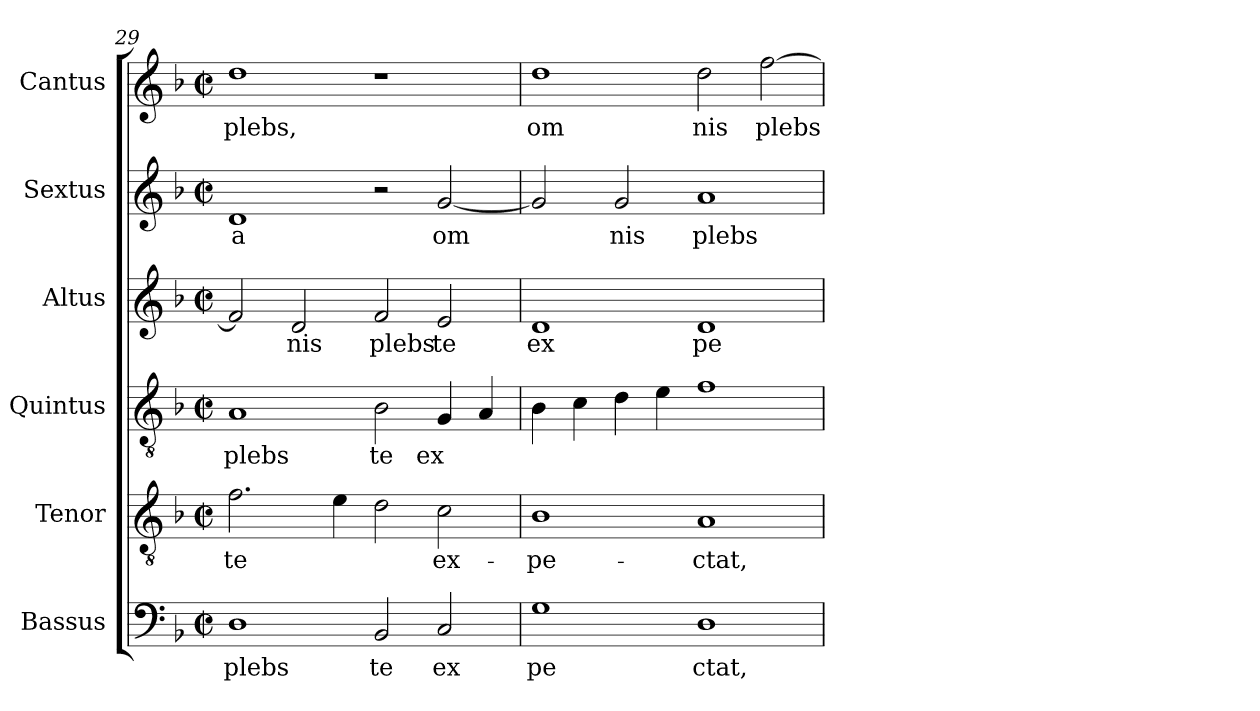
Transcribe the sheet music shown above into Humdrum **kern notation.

**kern	**text	**kern	**text	**kern	**text	**kern	**text	**kern	**text	**kern	**text
*part6	*part6	*part5	*part5	*part4	*part4	*part3	*part3	*part2	*part2	*part1	*part1
*staff6	*staff6	*staff5	*staff5	*staff4	*staff4	*staff3	*staff3	*staff2	*staff2	*staff1	*staff1
*I"Bassus	*	*I"Tenor	*	*I"Quintus	*	*I"Altus	*	*I"Sextus	*	*I"Cantus	*
*clefF4	*	*clefGv2	*	*clefGv2	*	*clefG2	*	*clefG2	*	*clefG2	*
*k[b-]	*	*k[b-]	*	*k[b-]	*	*k[b-]	*	*k[b-]	*	*k[b-]	*
*F:	*	*F:	*	*F:	*	*F:	*	*F:	*	*F:	*
*M2/2	*	*M2/2	*	*M2/2	*	*M2/2	*	*M2/2	*	*M2/2	*
*met(c|)	*	*met(c|)	*	*met(c|)	*	*met(c|)	*	*met(c|)	*	*met(c|)	*
=29	=29	=29	=29	=29	=29	=29	=29	=29	=29	=29	=29
!	!LO:LY:b:cj	!	!LO:LY:b:cj	!	!LO:LY:b:cj	!	!	!	!LO:LY:b:cj	!	!LO:LY:b:cj
1D	plebs	2.f\	te	1A	plebs	2f/]	.	1d	a	1dd	plebs,
!	!	!	!	!	!	!	!LO:LY:b:cj	!	!	!	!
.	.	.	.	.	.	2d/	nis	.	.	.	.
.	.	4e\	.	.	.	.	.	.	.	.	.
!	!LO:LY:b:cj	!	!	!	!LO:LY:b:cj	!	!LO:LY:b:cj	!	!	!	!
2BB-/	te	2d\	.	2B-\	te	2f/	plebs	2r	.	1r	.
!	!LO:LY:b:cj	!	!LO:LY:b:cj	!	!LO:LY:b:cj	!	!LO:LY:b:cj	!	!LO:LY:b	!	!
2C/	ex	2c\	ex-	4G/	ex	2e/	te	[<2g/	om	.	.
.	.	.	.	4A/	.	.	.	.	.	.	.
=30	=30	=30	=30	=30	=30	=30	=30	=30	=30	=30	=30
!	!LO:LY:b:cj	!	!LO:LY:b:cj	!	!	!	!LO:LY:b:cj	!	!	!	!LO:LY:b:cj
1G	pe	1B-	-pe-	4B-\	.	1d	ex	2g/]	.	1dd	om
.	.	.	.	4c\	.	.	.	.	.	.	.
!	!	!	!	!	!	!	!	!	!LO:LY:b:cj	!	!
.	.	.	.	4d\	.	.	.	2g/	nis	.	.
.	.	.	.	4e\	.	.	.	.	.	.	.
!	!LO:LY:b:cj	!	!LO:LY:b:cj	!	!	!	!LO:LY:b:cj	!	!LO:LY:b:cj	!	!LO:LY:b:cj
1D	ctat,	1A	-ctat,	1f	.	1d	pe	1a	plebs	2dd\	nis
!	!	!	!	!	!	!	!	!	!	!	!LO:LY:b
.	.	.	.	.	.	.	.	.	.	[>2ff\	plebs
=	=	=	=	=	=	=	=	=	=	=	=
*-	*-	*-	*-	*-	*-	*-	*-	*-	*-	*-	*-
